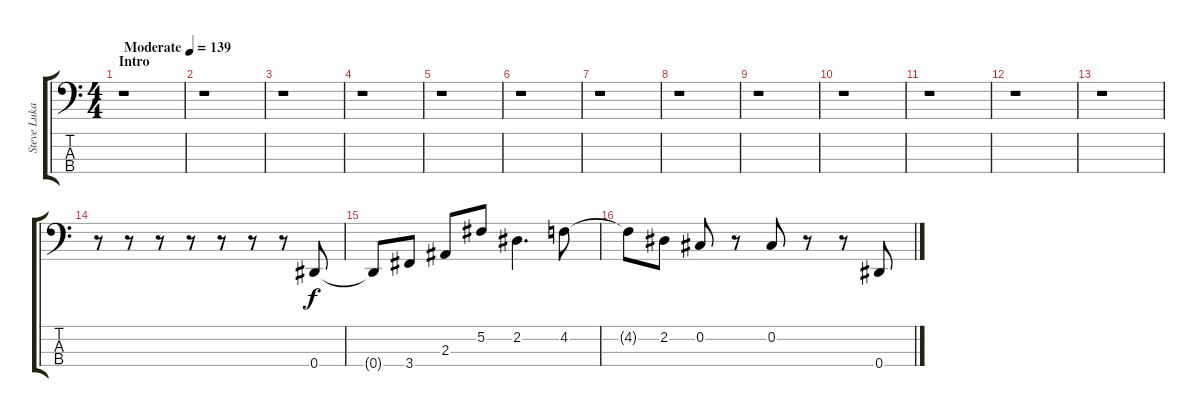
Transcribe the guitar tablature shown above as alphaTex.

\track ("Steve Lukather (Bass Guitar)" "Steve Luka") {instrument slapbass1}
\staff {score tabs}
\tuning (Gb2 Db2 Ab1 Eb1) {hide}
\ts (4 4)
\section ("" "Intro")
\tempo (139 "Moderate")
\clef f4
\ks c
r.1{dy f instrument slapbass1} |
r.1 |
r.1 |
r.1 |
r.1 |
r.1 |
r.1 |
r.1 |
r.1 |
r.1 |
r.1 |
r.1 |
r.1 |
r.8 r.8 r.8 r.8 r.8 r.8 r.8 0.4.8 |
0.4{t}.8 3.4.8 2.3.8 5.2.8 2.2.4{d} 4.2.8 |
4.2{t}.8 2.2.8 0.2.8 r.8 0.2.8 r.8 r.8 0.4.8
